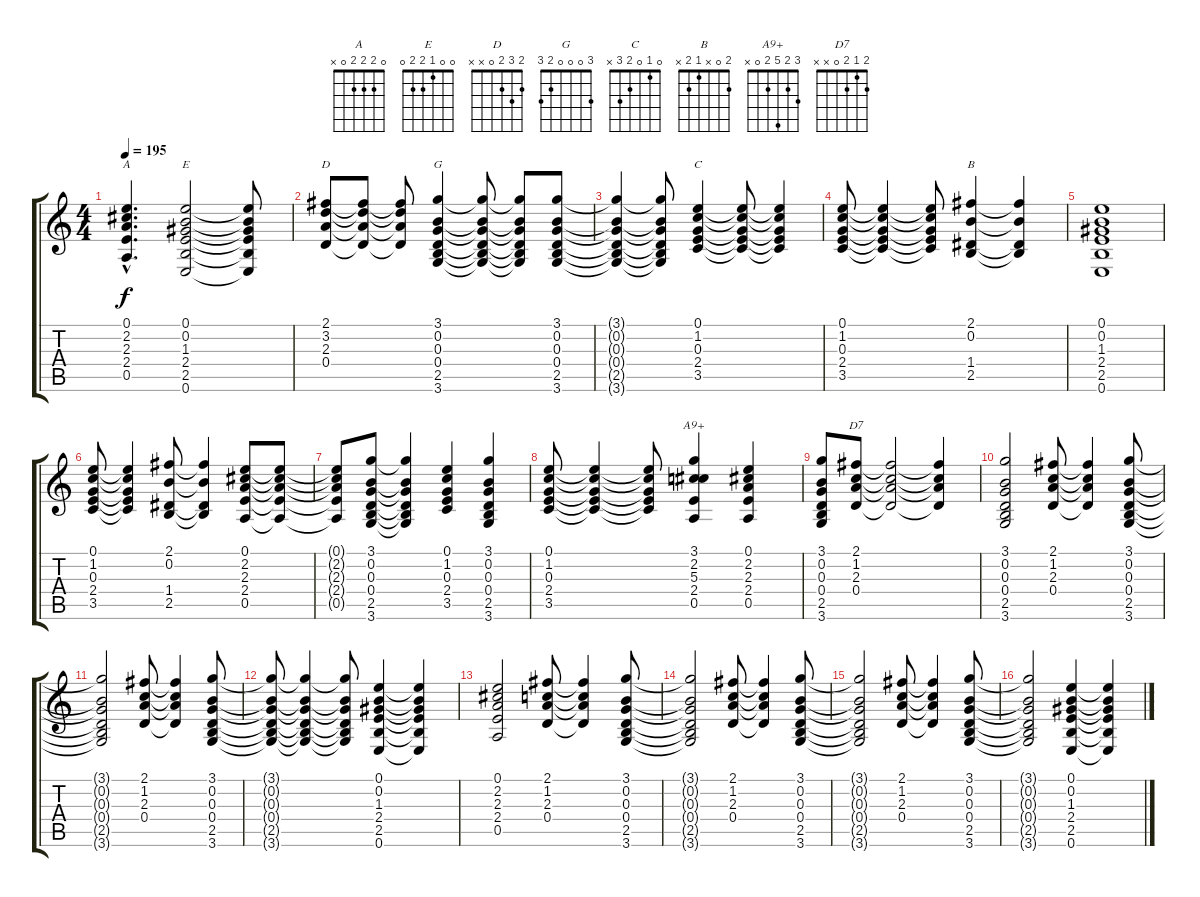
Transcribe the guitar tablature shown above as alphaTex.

\track "" {instrument acousticguitarsteel}
\staff {score tabs}
\tuning (E4 B3 G3 D3 A2 E2) {hide}
\chord ("A" 0 2 2 2 0 x)
\chord ("E" 0 0 1 2 2 0)
\chord ("D" 2 3 2 0 x x)
\chord ("G" 3 0 0 0 2 3)
\chord ("C" 0 1 0 2 3 x)
\chord ("B" 2 0 x 1 2 x)
\chord ("A9+" 3 2 5 2 0 x)
\chord ("D7" 2 1 2 0 x x)
\ts (4 4)
\tempo 195
\clef g2
\ks c
(0.1{hac} 2.2{hac} 2.3{hac} 2.4{hac} 0.5{hac}).4{d ch "A" dy f} (0.1 0.2 1.3 2.4 2.5 0.6).2{ch "E"} (0.1{t} 0.2{t} 1.3{t} 2.4{t} 2.5{t} 0.6{t}).8 |
(2.1 3.2 2.3 0.4).8{ch "D"} (2.1{t} 3.2{t} 2.3{t} 0.4{t}).8 (2.1{t} 3.2{t} 2.3{t} 0.4{t}).8 (3.1 0.2 0.3 0.4 2.5 3.6).4{ch "G"} (3.1{t} 0.2{t} 0.3{t} 0.4{t} 2.5{t} 3.6{t}).8 (3.1{t} 0.2{t} 0.3{t} 0.4{t} 2.5{t} 3.6{t}).8 (3.1 0.2 0.3 0.4 2.5 3.6).8 |
(3.1{t} 0.2{t} 0.3{t} 0.4{t} 2.5{t} 3.6{t}).4 (3.1{t} 0.2{t} 0.3{t} 0.4{t} 2.5{t} 3.6{t}).8 (0.1 1.2 0.3 2.4 3.5).4{ch "C"} (0.1{t} 1.2{t} 0.3{t} 2.4{t} 3.5{t}).8 (0.1{t} 1.2{t} 0.3{t} 2.4{t} 3.5{t}).4 |
(0.1 1.2 0.3 2.4 3.5).8 (0.1{t} 1.2{t} 0.3{t} 2.4{t} 3.5{t}).4 (0.1{t} 1.2{t} 0.3{t} 2.4{t} 3.5{t}).8 (2.1 0.2 1.4 2.5).4{ch "B"} (2.1{t} 0.2{t} 1.4{t} 2.5{t}).4 |
(0.1 0.2 1.3 2.4 2.5 0.6).1 |
(0.1 1.2 0.3 2.4 3.5).8 (0.1{t} 1.2{t} 0.3{t} 2.4{t} 3.5{t}).4 (2.1 0.2 1.4 2.5).8 (2.1{t} 0.2{t} 1.4{t} 2.5{t}).4 (0.1 2.2 2.3 2.4 0.5).8 (0.1{t} 2.2{t} 2.3{t} 2.4{t} 0.5{t}).8 |
(0.1{t} 2.2{t} 2.3{t} 2.4{t} 0.5{t}).8 (3.1 0.2 0.3 0.4 2.5 3.6).8 (3.1{t} 0.2{t} 0.3{t} 0.4{t} 2.5{t} 3.6{t}).4 (0.1 1.2 0.3 2.4 3.5).4 (3.1 0.2 0.3 0.4 2.5 3.6).4 |
(0.1 1.2 0.3 2.4 3.5).8 (0.1{t} 1.2{t} 0.3{t} 2.4{t} 3.5{t}).4 (0.1{t} 1.2{t} 0.3{t} 2.4{t} 3.5{t}).8 (3.1 2.2 5.3 2.4 0.5).4{ch "A9+"} (0.1 2.2 2.3 2.4 0.5).4 |
(3.1 0.2 0.3 0.4 2.5 3.6).8 (2.1 1.2 2.3 0.4).8{ch "D7"} (2.1{t} 1.2{t} 2.3{t} 0.4{t}).2 (2.1{t} 1.2{t} 2.3{t} 0.4{t}).4 |
(3.1 0.2 0.3 0.4 2.5 3.6).2 (2.1 1.2 2.3 0.4).8 (2.1{t} 1.2{t} 2.3{t} 0.4{t}).4 (3.1 0.2 0.3 0.4 2.5 3.6).8 |
(3.1{t} 0.2{t} 0.3{t} 0.4{t} 2.5{t} 3.6{t}).2 (2.1 1.2 2.3 0.4).8 (2.1{t} 1.2{t} 2.3{t} 0.4{t}).4 (3.1 0.2 0.3 0.4 2.5 3.6).8 |
(3.1{t} 0.2{t} 0.3{t} 0.4{t} 2.5{t} 3.6{t}).8 (3.1{t} 0.2{t} 0.3{t} 0.4{t} 2.5{t} 3.6{t}).4 (3.1{t} 0.2{t} 0.3{t} 0.4{t} 2.5{t} 3.6{t}).8 (0.1 0.2 1.3 2.4 2.5 0.6).4 (0.1{t} 0.2{t} 1.3{t} 2.4{t} 2.5{t} 0.6{t}).4 |
(0.1 2.2 2.3 2.4 0.5).2 (2.1 1.2 2.3 0.4).8 (2.1{t} 1.2{t} 2.3{t} 0.4{t}).4 (3.1 0.2 0.3 0.4 2.5 3.6).8 |
(3.1{t} 0.2{t} 0.3{t} 0.4{t} 2.5{t} 3.6{t}).2 (2.1 1.2 2.3 0.4).8 (2.1{t} 1.2{t} 2.3{t} 0.4{t}).4 (3.1 0.2 0.3 0.4 2.5 3.6).8 |
(3.1{t} 0.2{t} 0.3{t} 0.4{t} 2.5{t} 3.6{t}).2 (2.1 1.2 2.3 0.4).8 (2.1{t} 1.2{t} 2.3{t} 0.4{t}).4 (3.1 0.2 0.3 0.4 2.5 3.6).8 |
(3.1{t} 0.2{t} 0.3{t} 0.4{t} 2.5{t} 3.6{t}).2 (0.1 0.2 1.3 2.4 2.5 0.6).4 (0.1{t} 0.2{t} 1.3{t} 2.4{t} 2.5{t} 0.6{t}).4
